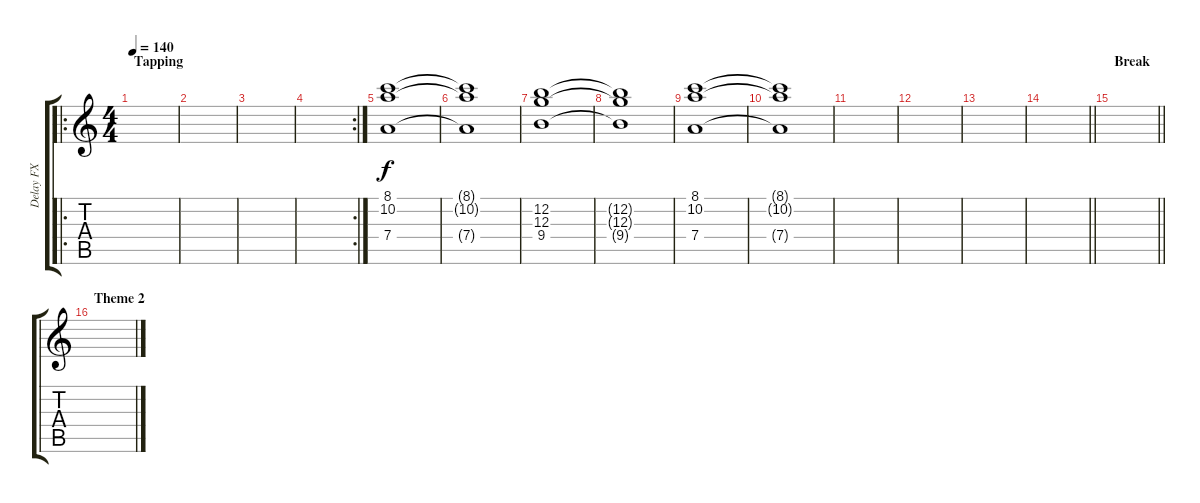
\track ("Delay FX" "Delay FX") {instrument electricguitarjazz}
\staff {score tabs}
\tuning (E4 B3 G3 D3 A2 E2) {hide}
\ro
\ts (4 4)
\section ("" "Tapping ")
\tempo 140
\clef g2
\ks c
|
|
|
\rc 2
|
(8.1 10.2 7.4).1 |
(8.1{t} 10.2{t} 7.4{t}).1 |
(12.2 12.3 9.4).1 |
(12.2{t} 12.3{t} 9.4{t}).1 |
(8.1 10.2 7.4).1 |
(8.1{t} 10.2{t} 7.4{t}).1 |
|
|
|
\barLineRight lightlight
|
\section ("" "Break")
\barLineRight lightlight
|
\section ("" "Theme 2")
